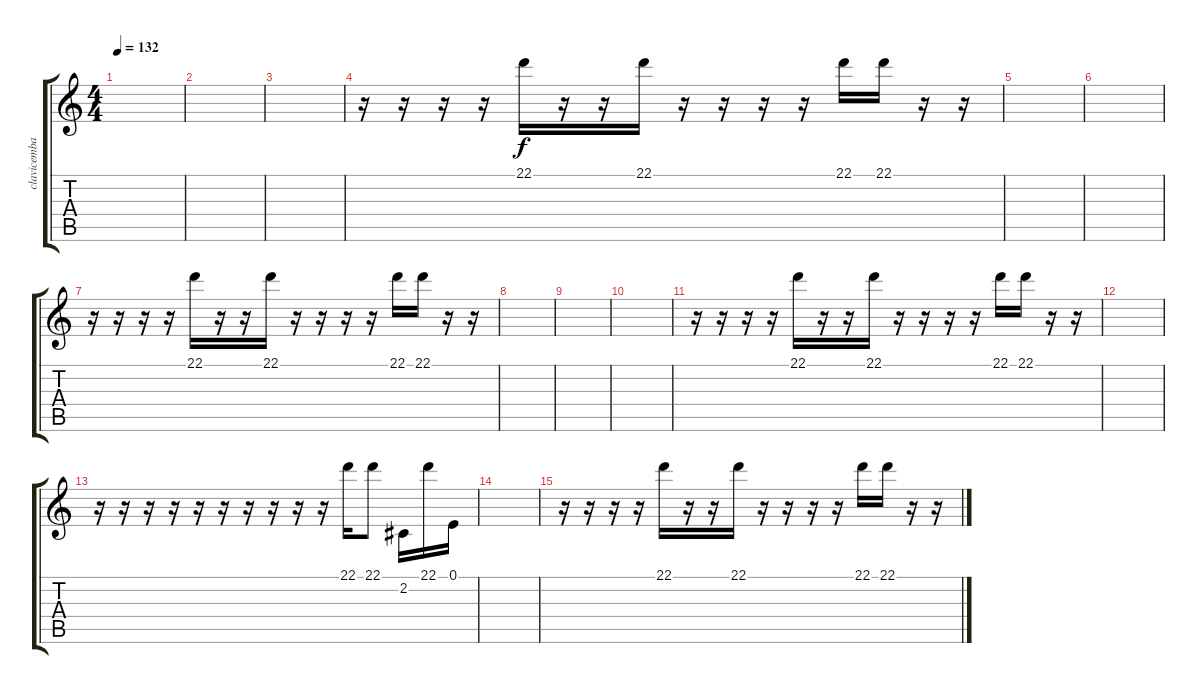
\track ("clavicembalo" "clavicemba") {instrument harpsichord}
\staff {score tabs}
\tuning (E4 B3 G3 D3 A2 E2) {hide}
\ts (4 4)
\tempo 132
\clef g2
\ks c
|
|
|
r.16 r.16 r.16 r.16 22.1.16 r.16 r.16 22.1.16 r.16 r.16 r.16 r.16 22.1.16 22.1.16 r.16 r.16 |
|
|
r.16 r.16 r.16 r.16 22.1.16 r.16 r.16 22.1.16 r.16 r.16 r.16 r.16 22.1.16 22.1.16 r.16 r.16 |
|
|
|
r.16 r.16 r.16 r.16 22.1.16 r.16 r.16 22.1.16 r.16 r.16 r.16 r.16 22.1.16 22.1.16 r.16 r.16 |
|
r.16 r.16 r.16 r.16 r.16 r.16 r.16 r.16 r.16 r.16 22.1.16 22.1.8 2.2.16 22.1.16 0.1.16 |
|
r.16 r.16 r.16 r.16 22.1.16 r.16 r.16 22.1.16 r.16 r.16 r.16 r.16 22.1.16 22.1.16 r.16 r.16
